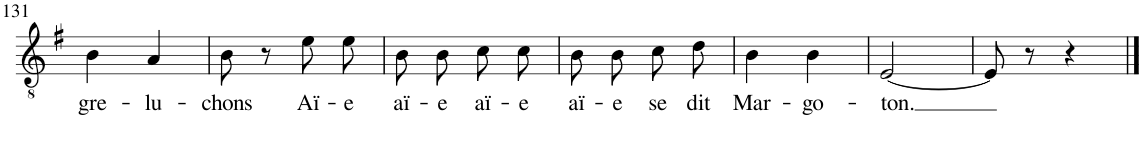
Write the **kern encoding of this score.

**kern	**text
*part1	*part1
*staff1	*staff1
*I"TÉNORS	*
*I'T	*
!!LO:PB:g=z
*clefGv2	*
*Trd1c2	*
*k[f#]	*
*M2/4	*
=131	=131
!	!LO:LY:b
4B\	gre-
!	!LO:LY:b
4A/	-lu-
=132	=132
!	!LO:LY:b
8B\	-chons
8r	.
!	!LO:LY:b
8e\L	Aï-
!	!LO:LY:b
8e\J	-e
=133	=133
!	!LO:LY:b
8B\L	aï-
!	!LO:LY:b
8B\J	-e
!	!LO:LY:b
8c\L	aï-
!	!LO:LY:b
8c\J	-e
=134	=134
!	!LO:LY:b
8B\L	aï-
!	!LO:LY:b
8B\J	-e
!	!LO:LY:b
8c\L	se
!	!LO:LY:b
8d\J	dit
=135	=135
!	!LO:LY:b
4B\	Mar-
!	!LO:LY:b
4B\	-go-
=136	=136
!	!LO:LY:b
[2E/	-ton.
=137	=137
8E/]	.
8r	.
4r	.
==	==
*-	*-
